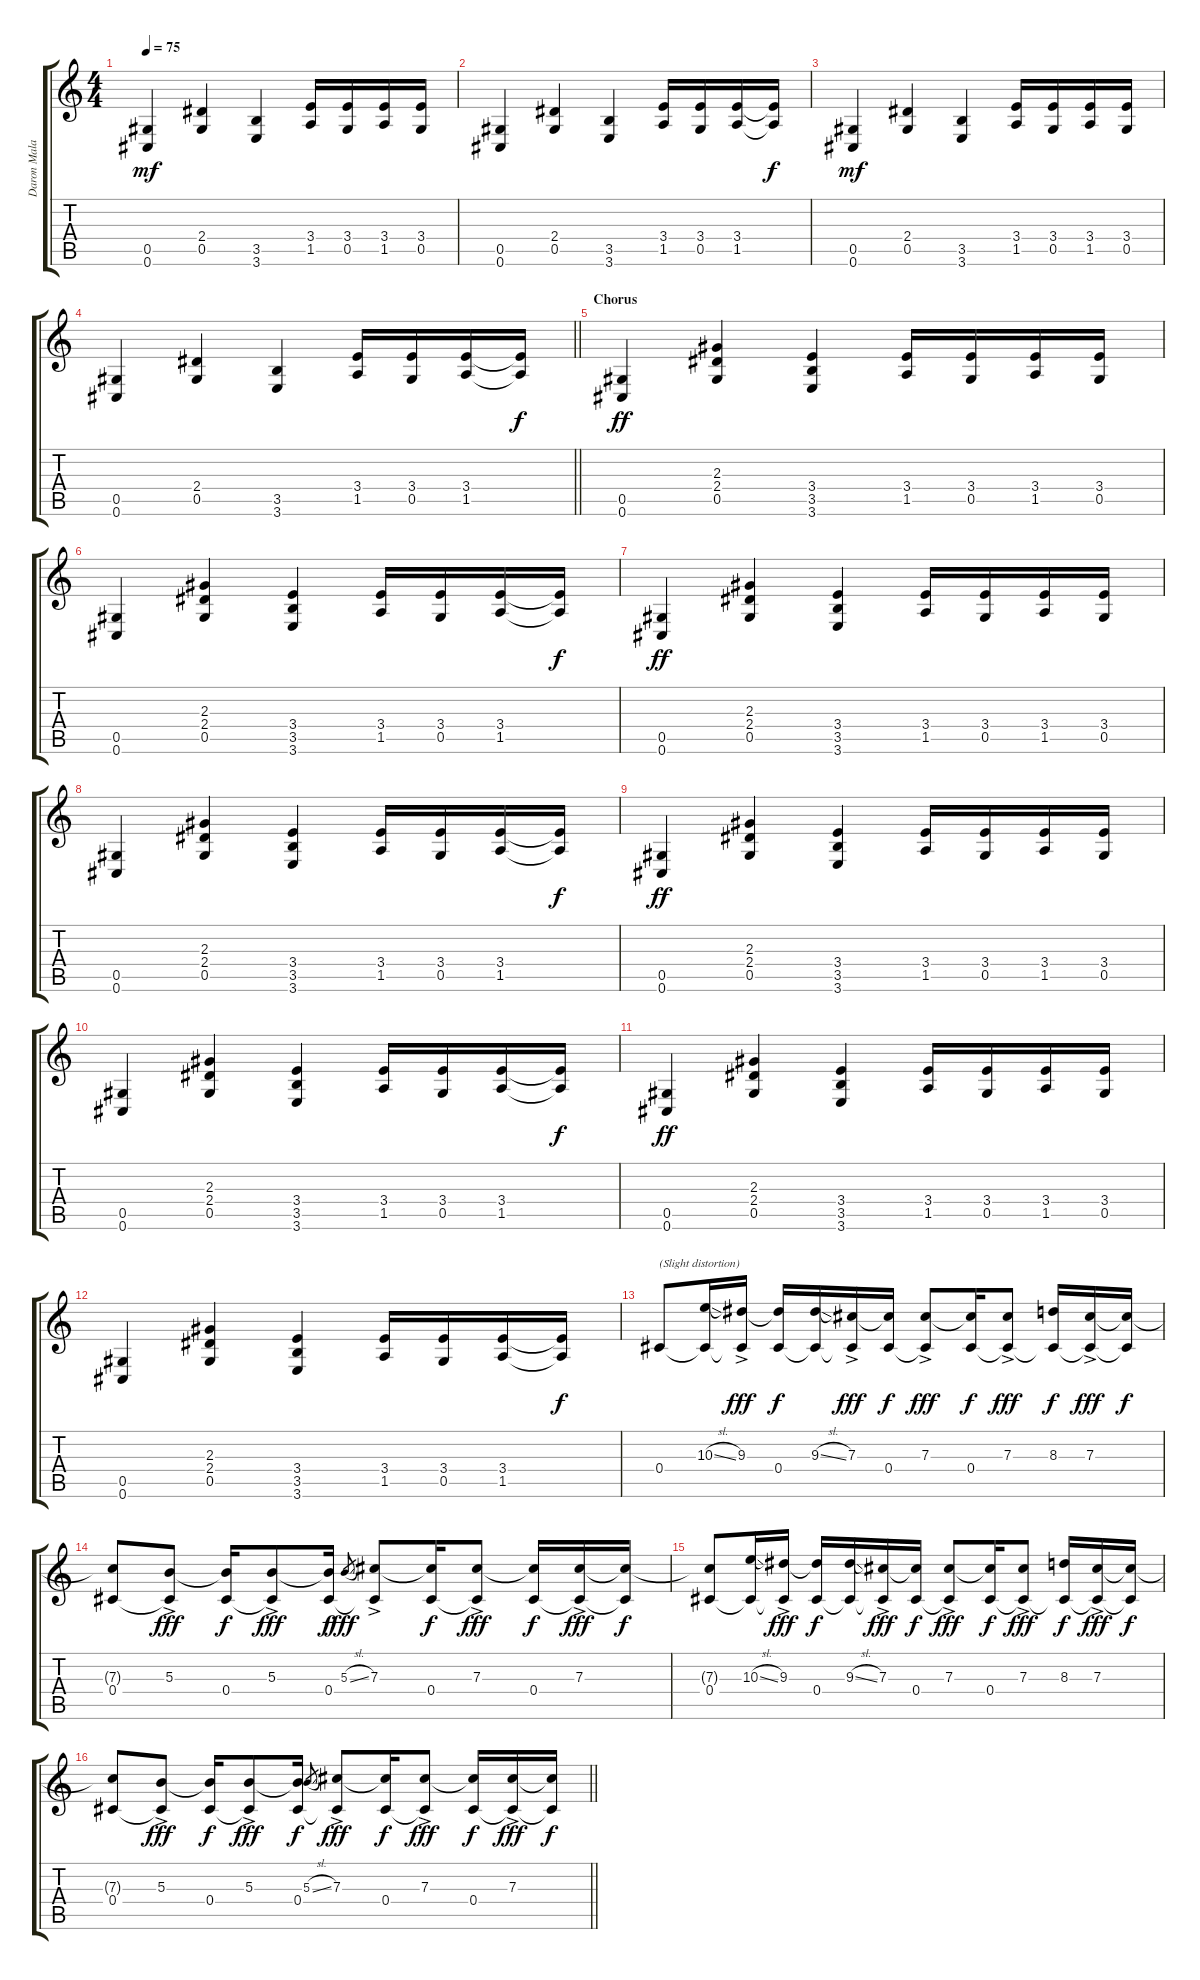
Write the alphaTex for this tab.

\track ("Daron Malakian" "Daron Mala") {instrument distortionguitar}
\staff {score tabs}
\tuning (Eb4 Bb3 Gb3 Db3 Ab2 Db2) {hide}
\ts (4 4)
\tempo 75
\clef g2
\ks c
(0.5 0.6).4{dy mf} (2.4 0.5).4 (3.5 3.6).4 (3.4 1.5).16 (3.4 0.5).16 (3.4 1.5).16 (3.4 0.5).16 |
(0.5 0.6).4 (2.4 0.5).4 (3.5 3.6).4 (3.4 1.5).16 (3.4 0.5).16 (3.4 1.5).16 (3.4{t} 1.5{t}).16{dy f} |
(0.5 0.6).4{dy mf} (2.4 0.5).4 (3.5 3.6).4 (3.4 1.5).16 (3.4 0.5).16 (3.4 1.5).16 (3.4 0.5).16 |
\barLineRight lightlight
(0.5 0.6).4 (2.4 0.5).4 (3.5 3.6).4 (3.4 1.5).16 (3.4 0.5).16 (3.4 1.5).16 (3.4{t} 1.5{t}).16{dy f} |
\section ("" "Chorus")
(0.5 0.6).4{dy ff} (2.3 2.4 0.5).4 (3.4 3.5 3.6).4 (3.4 1.5).16 (3.4 0.5).16 (3.4 1.5).16 (3.4 0.5).16 |
(0.5 0.6).4 (2.3 2.4 0.5).4 (3.4 3.5 3.6).4 (3.4 1.5).16 (3.4 0.5).16 (3.4 1.5).16 (3.4{t} 1.5{t}).16{dy f} |
(0.5 0.6).4{dy ff} (2.3 2.4 0.5).4 (3.4 3.5 3.6).4 (3.4 1.5).16 (3.4 0.5).16 (3.4 1.5).16 (3.4 0.5).16 |
(0.5 0.6).4 (2.3 2.4 0.5).4 (3.4 3.5 3.6).4 (3.4 1.5).16 (3.4 0.5).16 (3.4 1.5).16 (3.4{t} 1.5{t}).16{dy f} |
(0.5 0.6).4{dy ff} (2.3 2.4 0.5).4 (3.4 3.5 3.6).4 (3.4 1.5).16 (3.4 0.5).16 (3.4 1.5).16 (3.4 0.5).16 |
(0.5 0.6).4 (2.3 2.4 0.5).4 (3.4 3.5 3.6).4 (3.4 1.5).16 (3.4 0.5).16 (3.4 1.5).16 (3.4{t} 1.5{t}).16{dy f} |
(0.5 0.6).4{dy ff} (2.3 2.4 0.5).4 (3.4 3.5 3.6).4 (3.4 1.5).16 (3.4 0.5).16 (3.4 1.5).16 (3.4 0.5).16 |
(0.5 0.6).4 (2.3 2.4 0.5).4 (3.4 3.5 3.6).4 (3.4 1.5).16 (3.4 0.5).16 (3.4 1.5).16 (3.4{t} 1.5{t}).16{dy f} |
0.4.8{txt "(Slight distortion) " instrument electricguitarjazz} (10.3{sl} 0.4{t}).16 (9.3{ac} 0.4{t}).16{dy fff} (9.3{t} 0.4).16{dy f} (9.3{sl} 0.4{t}).16 (7.3{ac} 0.4{t}).16{dy fff} (7.3{t} 0.4).16{dy f} (7.3{ac} 0.4{t}).8{dy fff} (7.3{t} 0.4).16{dy f} (7.3{ac} 0.4{t}).8{dy fff} (8.3 0.4{t}).16{dy f} (7.3{ac} 0.4{t}).16{dy fff} (7.3{t} 0.4{t}).16{dy f} |
(7.3{t} 0.4).8 (5.3{ac} 0.4{t}).8{dy fff} (5.3{t} 0.4).16{dy f} (5.3{ac} 0.4{t}).8{dy fff} (5.3{t} 0.4).16{dy f} 5.3{sl}.8{gr dy fff} (7.3{ac} 0.4{t}).8 (7.3{t} 0.4).16{dy f} (7.3{ac} 0.4{t}).8{dy fff} (7.3{t} 0.4).16{dy f} (7.3{ac} 0.4{t}).16{dy fff} (7.3{t} 0.4{t}).16{dy f} |
(7.3{t} 0.4).8 (10.3{sl} 0.4{t}).16 (9.3{ac} 0.4{t}).16{dy fff} (9.3{t} 0.4).16{dy f} (9.3{sl} 0.4{t}).16 (7.3{ac} 0.4{t}).16{dy fff} (7.3{t} 0.4).16{dy f} (7.3{ac} 0.4{t}).8{dy fff} (7.3{t} 0.4).16{dy f} (7.3{ac} 0.4{t}).8{dy fff} (8.3 0.4{t}).16{dy f} (7.3{ac} 0.4{t}).16{dy fff} (7.3{t} 0.4{t}).16{dy f} |
\barLineRight lightlight
(7.3{t} 0.4).8{instrument electricguitarjazz} (5.3{ac} 0.4{t}).8{dy fff} (5.3{t} 0.4).16{dy f} (5.3{ac} 0.4{t}).8{dy fff} (5.3{t} 0.4).16{dy f} 5.3{sl}.8{gr} (7.3{ac} 0.4{t}).8{dy fff} (7.3{t} 0.4).16{dy f} (7.3{ac} 0.4{t}).8{dy fff} (7.3{t} 0.4).16{dy f} (7.3{ac} 0.4{t}).16{dy fff} (7.3{t} 0.4{t}).16{dy f}
